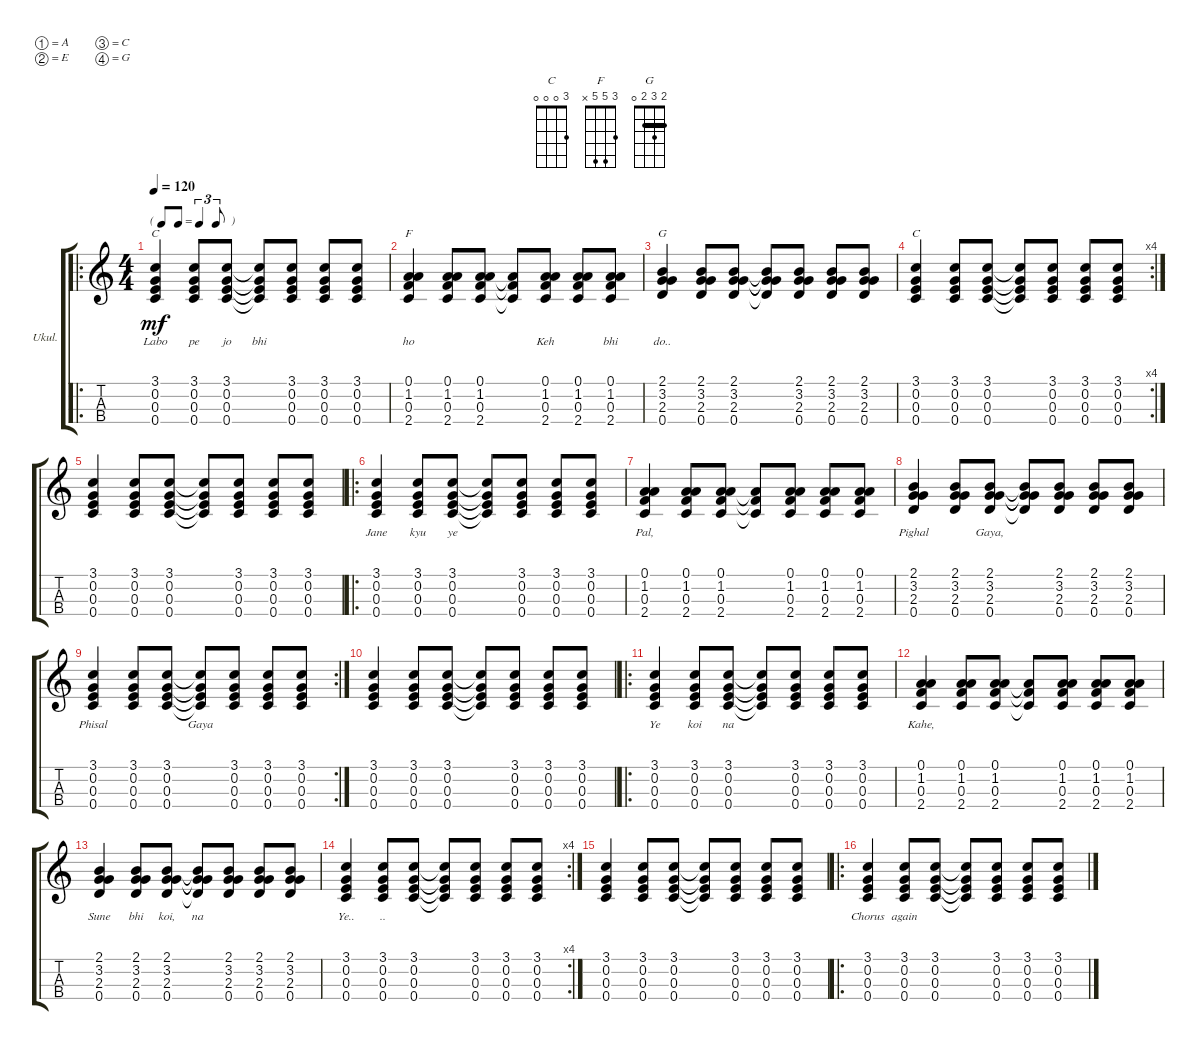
\defaultSystemsLayout 4
\bracketExtendMode groupsimilarinstruments
\firstSystemTrackNameOrientation horizontal
\otherSystemsTrackNameOrientation horizontal
\track ("Ukulele" "Ukul.") {instrument shamisen}
\staff {score tabs}
\tuning (A4 E4 C4 G4)
\chord ("C" 3 0 0 0)
\chord ("F" 3 5 5 x)
\chord ("G" 2 3 2 0) {barre 2}
\ro
\ts (4 4)
\tf triplet8th
\tempo 120
\clef g2
\ks c
(3.1 0.2 0.3 0.4).4{ch "C" lyrics (0 "Labo") lyrics (1 "") lyrics (2 "") lyrics (3 "") lyrics (4 "") dy mf instrument shamisen} (3.1 0.2 0.3 0.4).8{lyrics (0 "pe") lyrics (1 "") lyrics (2 "") lyrics (3 "") lyrics (4 "")} (3.1 0.2 0.3 0.4).8{lyrics (0 "jo") lyrics (1 "") lyrics (2 "") lyrics (3 "") lyrics (4 "")} (3.1{t} 0.2{t} 0.3{t} 0.4{t}).8{lyrics (0 "bhi") lyrics (1 "") lyrics (2 "") lyrics (3 "") lyrics (4 "")} (3.1 0.2 0.3 0.4).8{lyrics (0 "") lyrics (1 "") lyrics (2 "") lyrics (3 "") lyrics (4 "")} (3.1 0.2 0.3 0.4).8{lyrics (0 "") lyrics (1 "") lyrics (2 "") lyrics (3 "") lyrics (4 "")} (3.1 0.2 0.3 0.4).8{lyrics (0 "") lyrics (1 "") lyrics (2 "") lyrics (3 "") lyrics (4 "")} |
(0.1 1.2 0.3 2.4).4{ch "F" lyrics (0 "ho") lyrics (1 "") lyrics (2 "") lyrics (3 "") lyrics (4 "")} (0.1 1.2 0.3 2.4).8{lyrics (0 "") lyrics (1 "") lyrics (2 "") lyrics (3 "") lyrics (4 "")} (0.1 1.2 0.3 2.4).8{lyrics (0 "") lyrics (1 "") lyrics (2 "") lyrics (3 "") lyrics (4 "")} (0.1{t} 1.2{t} 0.3{t}).8{lyrics (0 "") lyrics (1 "") lyrics (2 "") lyrics (3 "") lyrics (4 "")} (0.1 1.2 0.3 2.4).8{lyrics (0 "Keh") lyrics (1 "") lyrics (2 "") lyrics (3 "") lyrics (4 "")} (0.1 1.2 0.3 2.4).8{lyrics (0 "") lyrics (1 "") lyrics (2 "") lyrics (3 "") lyrics (4 "")} (0.1 1.2 0.3 2.4).8{lyrics (0 "bhi") lyrics (1 "") lyrics (2 "") lyrics (3 "") lyrics (4 "")} |
(2.1 3.2 2.3 0.4).4{ch "G" lyrics (0 "do..") lyrics (1 "") lyrics (2 "") lyrics (3 "") lyrics (4 "")} (2.1 3.2 2.3 0.4).8{lyrics (0 "") lyrics (1 "") lyrics (2 "") lyrics (3 "") lyrics (4 "")} (2.1 3.2 2.3 0.4).8{lyrics (0 "") lyrics (1 "") lyrics (2 "") lyrics (3 "") lyrics (4 "")} (2.1{t} 3.2{t} 2.3{t} 0.4{t}).8{lyrics (0 "") lyrics (1 "") lyrics (2 "") lyrics (3 "") lyrics (4 "")} (2.1 3.2 2.3 0.4).8{lyrics (0 "") lyrics (1 "") lyrics (2 "") lyrics (3 "") lyrics (4 "")} (2.1 3.2 2.3 0.4).8{lyrics (0 "") lyrics (1 "") lyrics (2 "") lyrics (3 "") lyrics (4 "")} (2.1 3.2 2.3 0.4).8{lyrics (0 "") lyrics (1 "") lyrics (2 "") lyrics (3 "") lyrics (4 "")} |
\rc 4
(3.1 0.2 0.3 0.4).4{ch "C" lyrics (0 "") lyrics (1 "") lyrics (2 "") lyrics (3 "") lyrics (4 "")} (3.1 0.2 0.3 0.4).8{lyrics (0 "") lyrics (1 "") lyrics (2 "") lyrics (3 "") lyrics (4 "")} (3.1 0.2 0.3 0.4).8{lyrics (0 "") lyrics (1 "") lyrics (2 "") lyrics (3 "") lyrics (4 "")} (3.1{t} 0.2{t} 0.3{t} 0.4{t}).8{lyrics (0 "") lyrics (1 "") lyrics (2 "") lyrics (3 "") lyrics (4 "")} (3.1 0.2 0.3 0.4).8{lyrics (0 "") lyrics (1 "") lyrics (2 "") lyrics (3 "") lyrics (4 "")} (3.1 0.2 0.3 0.4).8{lyrics (0 "") lyrics (1 "") lyrics (2 "") lyrics (3 "") lyrics (4 "")} (3.1 0.2 0.3 0.4).8{lyrics (0 "") lyrics (1 "") lyrics (2 "") lyrics (3 "") lyrics (4 "")} |
(3.1 0.2 0.3 0.4).4{lyrics (0 "") lyrics (1 "") lyrics (2 "") lyrics (3 "") lyrics (4 "")} (3.1 0.2 0.3 0.4).8{lyrics (0 "") lyrics (1 "") lyrics (2 "") lyrics (3 "") lyrics (4 "")} (3.1 0.2 0.3 0.4).8{lyrics (0 "") lyrics (1 "") lyrics (2 "") lyrics (3 "") lyrics (4 "")} (3.1{t} 0.2{t} 0.3{t} 0.4{t}).8{lyrics (0 "") lyrics (1 "") lyrics (2 "") lyrics (3 "") lyrics (4 "")} (3.1 0.2 0.3 0.4).8{lyrics (0 "") lyrics (1 "") lyrics (2 "") lyrics (3 "") lyrics (4 "")} (3.1 0.2 0.3 0.4).8{lyrics (0 "") lyrics (1 "") lyrics (2 "") lyrics (3 "") lyrics (4 "")} (3.1 0.2 0.3 0.4).8{lyrics (0 "") lyrics (1 "") lyrics (2 "") lyrics (3 "") lyrics (4 "")} |
\ro
(3.1 0.2 0.3 0.4).4{lyrics (0 "Jane") lyrics (1 "") lyrics (2 "") lyrics (3 "") lyrics (4 "")} (3.1 0.2 0.3 0.4).8{lyrics (0 "kyu") lyrics (1 "") lyrics (2 "") lyrics (3 "") lyrics (4 "")} (3.1 0.2 0.3 0.4).8{lyrics (0 "ye") lyrics (1 "") lyrics (2 "") lyrics (3 "") lyrics (4 "")} (3.1{t} 0.2{t} 0.3{t} 0.4{t}).8{lyrics (0 "") lyrics (1 "") lyrics (2 "") lyrics (3 "") lyrics (4 "")} (3.1 0.2 0.3 0.4).8{lyrics (0 "") lyrics (1 "") lyrics (2 "") lyrics (3 "") lyrics (4 "")} (3.1 0.2 0.3 0.4).8{lyrics (0 "") lyrics (1 "") lyrics (2 "") lyrics (3 "") lyrics (4 "")} (3.1 0.2 0.3 0.4).8{lyrics (0 "") lyrics (1 "") lyrics (2 "") lyrics (3 "") lyrics (4 "")} |
(0.1 1.2 0.3 2.4).4{lyrics (0 "Pal,") lyrics (1 "") lyrics (2 "") lyrics (3 "") lyrics (4 "")} (0.1 1.2 0.3 2.4).8{lyrics (0 "") lyrics (1 "") lyrics (2 "") lyrics (3 "") lyrics (4 "")} (0.1 1.2 0.3 2.4).8{lyrics (0 "") lyrics (1 "") lyrics (2 "") lyrics (3 "") lyrics (4 "")} (0.1{t} 1.2{t} 0.3{t}).8{lyrics (0 "") lyrics (1 "") lyrics (2 "") lyrics (3 "") lyrics (4 "")} (0.1 1.2 0.3 2.4).8{lyrics (0 "") lyrics (1 "") lyrics (2 "") lyrics (3 "") lyrics (4 "")} (0.1 1.2 0.3 2.4).8{lyrics (0 "") lyrics (1 "") lyrics (2 "") lyrics (3 "") lyrics (4 "")} (0.1 1.2 0.3 2.4).8{lyrics (0 "") lyrics (1 "") lyrics (2 "") lyrics (3 "") lyrics (4 "")} |
(2.1 3.2 2.3 0.4).4{lyrics (0 "Pighal") lyrics (1 "") lyrics (2 "") lyrics (3 "") lyrics (4 "")} (2.1 3.2 2.3 0.4).8{lyrics (0 "") lyrics (1 "") lyrics (2 "") lyrics (3 "") lyrics (4 "")} (2.1 3.2 2.3 0.4).8{lyrics (0 "Gaya,") lyrics (1 "") lyrics (2 "") lyrics (3 "") lyrics (4 "")} (2.1{t} 3.2{t} 2.3{t} 0.4{t}).8{lyrics (0 "") lyrics (1 "") lyrics (2 "") lyrics (3 "") lyrics (4 "")} (2.1 3.2 2.3 0.4).8{lyrics (0 "") lyrics (1 "") lyrics (2 "") lyrics (3 "") lyrics (4 "")} (2.1 3.2 2.3 0.4).8{lyrics (0 "") lyrics (1 "") lyrics (2 "") lyrics (3 "") lyrics (4 "")} (2.1 3.2 2.3 0.4).8{lyrics (0 "") lyrics (1 "") lyrics (2 "") lyrics (3 "") lyrics (4 "")} |
\rc 2
(3.1 0.2 0.3 0.4).4{lyrics (0 "Phisal") lyrics (1 "") lyrics (2 "") lyrics (3 "") lyrics (4 "")} (3.1 0.2 0.3 0.4).8{lyrics (0 "") lyrics (1 "") lyrics (2 "") lyrics (3 "") lyrics (4 "")} (3.1 0.2 0.3 0.4).8{lyrics (0 "") lyrics (1 "") lyrics (2 "") lyrics (3 "") lyrics (4 "")} (3.1{t} 0.2{t} 0.3{t} 0.4{t}).8{lyrics (0 "Gaya") lyrics (1 "") lyrics (2 "") lyrics (3 "") lyrics (4 "")} (3.1 0.2 0.3 0.4).8{lyrics (0 "") lyrics (1 "") lyrics (2 "") lyrics (3 "") lyrics (4 "")} (3.1 0.2 0.3 0.4).8{lyrics (0 "") lyrics (1 "") lyrics (2 "") lyrics (3 "") lyrics (4 "")} (3.1 0.2 0.3 0.4).8{lyrics (0 "") lyrics (1 "") lyrics (2 "") lyrics (3 "") lyrics (4 "")} |
(3.1 0.2 0.3 0.4).4{lyrics (0 "") lyrics (1 "") lyrics (2 "") lyrics (3 "") lyrics (4 "")} (3.1 0.2 0.3 0.4).8{lyrics (0 "") lyrics (1 "") lyrics (2 "") lyrics (3 "") lyrics (4 "")} (3.1 0.2 0.3 0.4).8{lyrics (0 "") lyrics (1 "") lyrics (2 "") lyrics (3 "") lyrics (4 "")} (3.1{t} 0.2{t} 0.3{t} 0.4{t}).8{lyrics (0 "") lyrics (1 "") lyrics (2 "") lyrics (3 "") lyrics (4 "")} (3.1 0.2 0.3 0.4).8{lyrics (0 "") lyrics (1 "") lyrics (2 "") lyrics (3 "") lyrics (4 "")} (3.1 0.2 0.3 0.4).8{lyrics (0 "") lyrics (1 "") lyrics (2 "") lyrics (3 "") lyrics (4 "")} (3.1 0.2 0.3 0.4).8{lyrics (0 "") lyrics (1 "") lyrics (2 "") lyrics (3 "") lyrics (4 "")} |
\ro
(3.1 0.2 0.3 0.4).4{lyrics (0 "Ye") lyrics (1 "") lyrics (2 "") lyrics (3 "") lyrics (4 "")} (3.1 0.2 0.3 0.4).8{lyrics (0 "koi") lyrics (1 "") lyrics (2 "") lyrics (3 "") lyrics (4 "")} (3.1 0.2 0.3 0.4).8{lyrics (0 "na") lyrics (1 "") lyrics (2 "") lyrics (3 "") lyrics (4 "")} (3.1{t} 0.2{t} 0.3{t} 0.4{t}).8{lyrics (0 "") lyrics (1 "") lyrics (2 "") lyrics (3 "") lyrics (4 "")} (3.1 0.2 0.3 0.4).8{lyrics (0 "") lyrics (1 "") lyrics (2 "") lyrics (3 "") lyrics (4 "")} (3.1 0.2 0.3 0.4).8{lyrics (0 "") lyrics (1 "") lyrics (2 "") lyrics (3 "") lyrics (4 "")} (3.1 0.2 0.3 0.4).8{lyrics (0 "") lyrics (1 "") lyrics (2 "") lyrics (3 "") lyrics (4 "")} |
(0.1 1.2 0.3 2.4).4{lyrics (0 "Kahe,") lyrics (1 "") lyrics (2 "") lyrics (3 "") lyrics (4 "")} (0.1 1.2 0.3 2.4).8{lyrics (0 "") lyrics (1 "") lyrics (2 "") lyrics (3 "") lyrics (4 "")} (0.1 1.2 0.3 2.4).8{lyrics (0 "") lyrics (1 "") lyrics (2 "") lyrics (3 "") lyrics (4 "")} (0.1{t} 1.2{t} 0.3{t}).8{lyrics (0 "") lyrics (1 "") lyrics (2 "") lyrics (3 "") lyrics (4 "")} (0.1 1.2 0.3 2.4).8{lyrics (0 "") lyrics (1 "") lyrics (2 "") lyrics (3 "") lyrics (4 "")} (0.1 1.2 0.3 2.4).8{lyrics (0 "") lyrics (1 "") lyrics (2 "") lyrics (3 "") lyrics (4 "")} (0.1 1.2 0.3 2.4).8{lyrics (0 "") lyrics (1 "") lyrics (2 "") lyrics (3 "") lyrics (4 "")} |
(2.1 3.2 2.3 0.4).4{lyrics (0 "Sune") lyrics (1 "") lyrics (2 "") lyrics (3 "") lyrics (4 "")} (2.1 3.2 2.3 0.4).8{lyrics (0 "bhi") lyrics (1 "") lyrics (2 "") lyrics (3 "") lyrics (4 "")} (2.1 3.2 2.3 0.4).8{lyrics (0 "koi,") lyrics (1 "") lyrics (2 "") lyrics (3 "") lyrics (4 "")} (2.1{t} 3.2{t} 2.3{t} 0.4{t}).8{lyrics (0 "na") lyrics (1 "") lyrics (2 "") lyrics (3 "") lyrics (4 "")} (2.1 3.2 2.3 0.4).8{lyrics (0 "") lyrics (1 "") lyrics (2 "") lyrics (3 "") lyrics (4 "")} (2.1 3.2 2.3 0.4).8{lyrics (0 "") lyrics (1 "") lyrics (2 "") lyrics (3 "") lyrics (4 "")} (2.1 3.2 2.3 0.4).8{lyrics (0 "") lyrics (1 "") lyrics (2 "") lyrics (3 "") lyrics (4 "")} |
\rc 4
(3.1 0.2 0.3 0.4).4{lyrics (0 "Ye..") lyrics (1 "") lyrics (2 "") lyrics (3 "") lyrics (4 "")} (3.1 0.2 0.3 0.4).8{lyrics (0 "..") lyrics (1 "") lyrics (2 "") lyrics (3 "") lyrics (4 "")} (3.1 0.2 0.3 0.4).8{lyrics (0 "") lyrics (1 "") lyrics (2 "") lyrics (3 "") lyrics (4 "")} (3.1{t} 0.2{t} 0.3{t} 0.4{t}).8{lyrics (0 "") lyrics (1 "") lyrics (2 "") lyrics (3 "") lyrics (4 "")} (3.1 0.2 0.3 0.4).8{lyrics (0 "") lyrics (1 "") lyrics (2 "") lyrics (3 "") lyrics (4 "")} (3.1 0.2 0.3 0.4).8{lyrics (0 "") lyrics (1 "") lyrics (2 "") lyrics (3 "") lyrics (4 "")} (3.1 0.2 0.3 0.4).8{lyrics (0 "") lyrics (1 "") lyrics (2 "") lyrics (3 "") lyrics (4 "")} |
(3.1 0.2 0.3 0.4).4{lyrics (0 "") lyrics (1 "") lyrics (2 "") lyrics (3 "") lyrics (4 "")} (3.1 0.2 0.3 0.4).8{lyrics (0 "") lyrics (1 "") lyrics (2 "") lyrics (3 "") lyrics (4 "")} (3.1 0.2 0.3 0.4).8{lyrics (0 "") lyrics (1 "") lyrics (2 "") lyrics (3 "") lyrics (4 "")} (3.1{t} 0.2{t} 0.3{t} 0.4{t}).8{lyrics (0 "") lyrics (1 "") lyrics (2 "") lyrics (3 "") lyrics (4 "")} (3.1 0.2 0.3 0.4).8{lyrics (0 "") lyrics (1 "") lyrics (2 "") lyrics (3 "") lyrics (4 "")} (3.1 0.2 0.3 0.4).8{lyrics (0 "") lyrics (1 "") lyrics (2 "") lyrics (3 "") lyrics (4 "")} (3.1 0.2 0.3 0.4).8{lyrics (0 "") lyrics (1 "") lyrics (2 "") lyrics (3 "") lyrics (4 "")} |
\ro
(3.1 0.2 0.3 0.4).4{lyrics (0 "Chorus") lyrics (1 "") lyrics (2 "") lyrics (3 "") lyrics (4 "")} (3.1 0.2 0.3 0.4).8{lyrics (0 "again") lyrics (1 "") lyrics (2 "") lyrics (3 "") lyrics (4 "")} (3.1 0.2 0.3 0.4).8{lyrics (0 "") lyrics (1 "") lyrics (2 "") lyrics (3 "") lyrics (4 "")} (3.1{t} 0.2{t} 0.3{t} 0.4{t}).8{lyrics (0 "") lyrics (1 "") lyrics (2 "") lyrics (3 "") lyrics (4 "")} (3.1 0.2 0.3 0.4).8{lyrics (0 "") lyrics (1 "") lyrics (2 "") lyrics (3 "") lyrics (4 "")} (3.1 0.2 0.3 0.4).8{lyrics (0 "") lyrics (1 "") lyrics (2 "") lyrics (3 "") lyrics (4 "")} (3.1 0.2 0.3 0.4).8{lyrics (0 "") lyrics (1 "") lyrics (2 "") lyrics (3 "") lyrics (4 "")}
